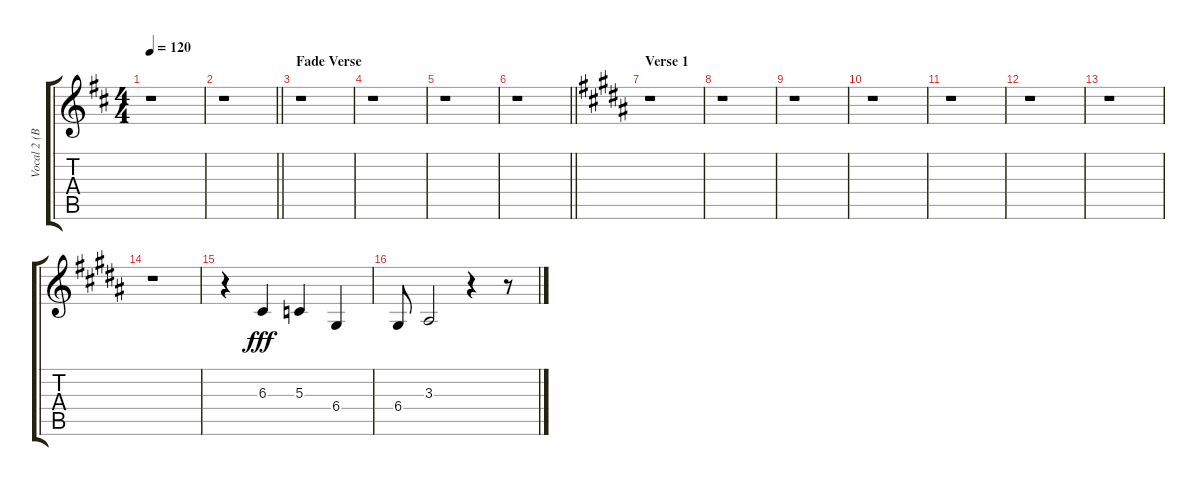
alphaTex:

\track ("Vocal 2 (Background)" "Vocal 2 (B") {instrument sopranosax}
\staff {score tabs}
\tuning (E4 B3 G3 D3 A2 E2) {hide}
\ts (4 4)
\tempo 120
\clef g2
\ks d
r.1{dy fff} |
\barLineRight lightlight
r.1 |
\section ("" "Fade Verse")
r.1 |
r.1 |
r.1 |
\barLineRight lightlight
r.1 |
\section ("" "Verse 1")
\ks b
r.1 |
r.1 |
r.1 |
r.1 |
r.1 |
r.1 |
r.1 |
r.1 |
r.4 6.3.4 5.3.4 6.4.4 |
6.4.8 3.3.2 r.4 r.8
